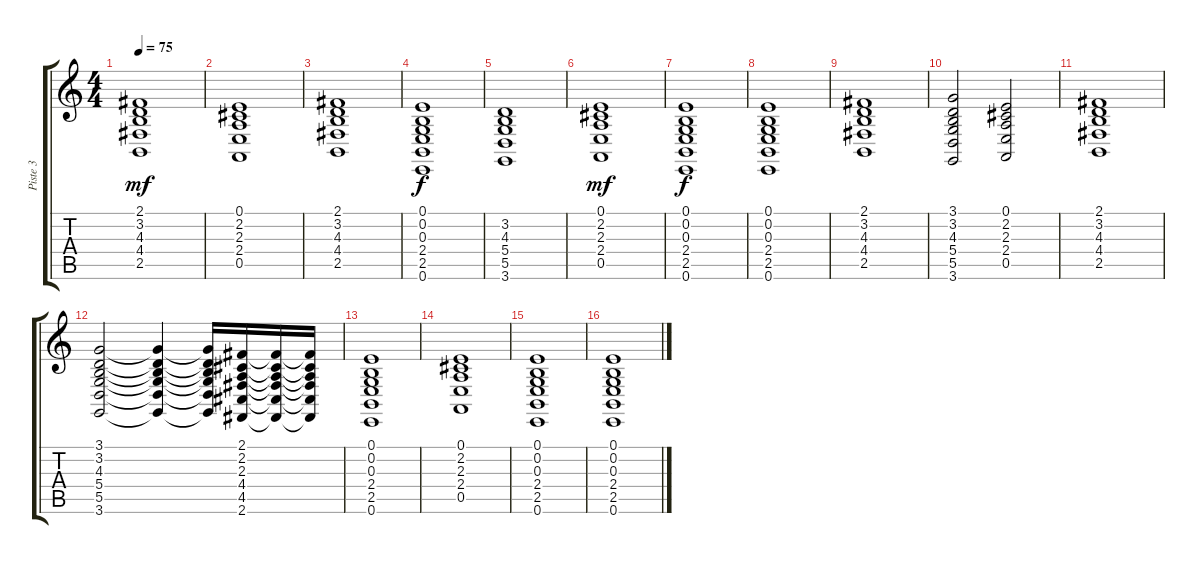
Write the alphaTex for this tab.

\track ("Piste 3" "Piste 3") {instrument drawbarorgan}
\staff {score tabs}
\tuning (E4 B3 G3 D3 A2 E2) {hide}
\ts (4 4)
\tempo 75
\clef g2
\ks c
(2.1 3.2 4.3 4.4 2.5).1{dy mf} |
(0.1 2.2 2.3 2.4 0.5).1 |
(2.1 3.2 4.3 4.4 2.5).1 |
(0.1 0.2 0.3 2.4 2.5 0.6).1{dy f} |
(3.2 4.3 5.4 5.5 3.6).1 |
(0.1 2.2 2.3 2.4 0.5).1{dy mf} |
(0.1 0.2 0.3 2.4 2.5 0.6).1{dy f} |
(0.1 0.2 0.3 2.4 2.5 0.6).1 |
(2.1 3.2 4.3 4.4 2.5).1 |
(3.1 3.2 4.3 5.4 5.5 3.6).2 (0.1 2.2 2.3 2.4 0.5).2 |
(2.1 3.2 4.3 4.4 2.5).1 |
(3.1 3.2 4.3 5.4 5.5 3.6).2 (3.1{t} 3.2{t} 4.3{t} 5.4{t} 5.5{t} 3.6{t}).4 (3.1{t} 3.2{t} 4.3{t} 5.4{t} 5.5{t} 3.6{t}).16 (2.1 2.2 2.3 4.4 4.5 2.6).16 (2.1{t} 2.2{t} 2.3{t} 4.4{t} 4.5{t} 2.6{t}).16 (2.1{t} 2.2{t} 2.3{t} 4.4{t} 4.5{t} 2.6{t}).16 |
(0.1 0.2 0.3 2.4 2.5 0.6).1 |
(0.1 2.2 2.3 2.4 0.5).1 |
(0.1 0.2 0.3 2.4 2.5 0.6).1 |
(0.1 0.2 0.3 2.4 2.5 0.6).1
